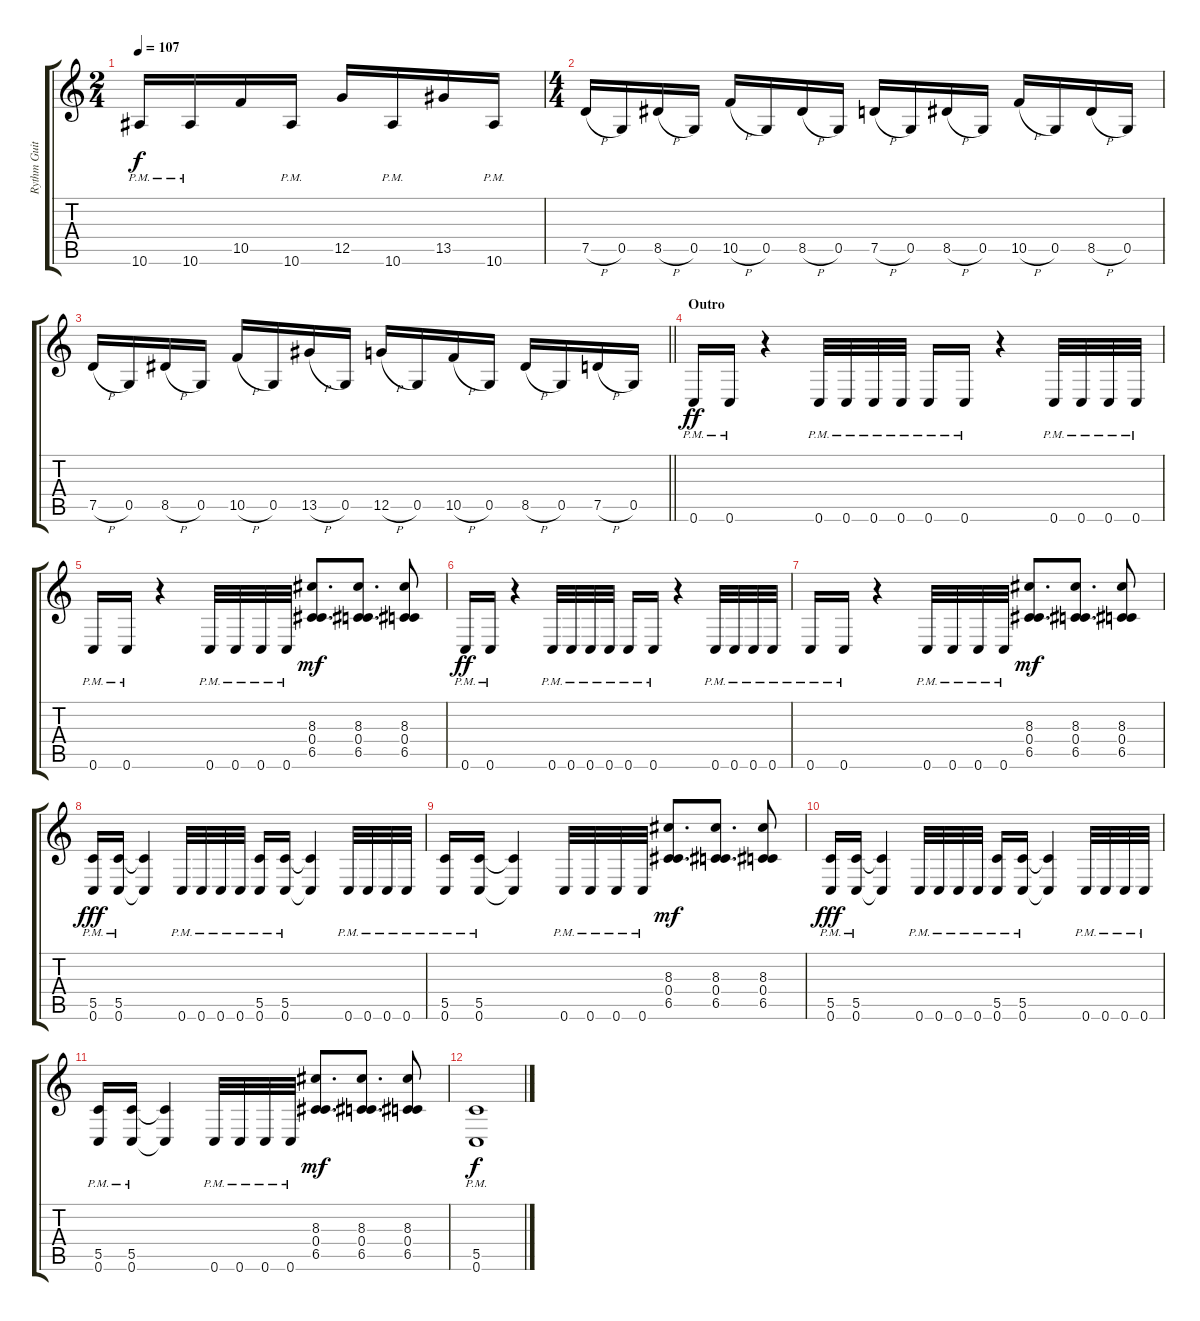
\track ("Rythm Guitar 1" "Rythm Guit") {instrument distortionguitar}
\staff {score tabs}
\tuning (D4 A3 F3 C3 G2 C2) {hide}
\ts (2 4)
\tempo 107
\clef g2
\ks c
10.6{pm}.16{dy f} 10.6{pm}.16 10.5.16 10.6{pm}.16 12.5.16 10.6{pm}.16 13.5.16 10.6{pm}.16 |
\ts (4 4)
7.5{h}.16 0.5.16 8.5{h}.16 0.5.16 10.5{h}.16 0.5.16 8.5{h}.16 0.5.16 7.5{h}.16 0.5.16 8.5{h}.16 0.5.16 10.5{h}.16 0.5.16 8.5{h}.16 0.5.16 |
\barLineRight lightlight
7.5{h}.16 0.5.16 8.5{h}.16 0.5.16 10.5{h}.16 0.5.16 13.5{h}.16 0.5.16 12.5{h}.16 0.5.16 10.5{h}.16 0.5.16 8.5{h}.16 0.5.16 7.5{h}.16 0.5.16 |
\section ("" "Outro")
0.6{pm}.16{dy ff} 0.6{pm}.16 r.4 0.6{pm}.32 0.6{pm}.32 0.6{pm}.32 0.6{pm}.32 0.6{pm}.16 0.6{pm}.16 r.4 0.6{pm}.32 0.6{pm}.32 0.6{pm}.32 0.6{pm}.32 |
0.6{pm}.16 0.6{pm}.16 r.4 0.6{pm}.32 0.6{pm}.32 0.6{pm}.32 0.6{pm}.32 (8.3 0.4 6.5).8{d dy mf} (8.3 0.4 6.5).8{d} (8.3 0.4 6.5).8 |
0.6{pm}.16{dy ff} 0.6{pm}.16 r.4 0.6{pm}.32 0.6{pm}.32 0.6{pm}.32 0.6{pm}.32 0.6{pm}.16 0.6{pm}.16 r.4 0.6{pm}.32 0.6{pm}.32 0.6{pm}.32 0.6{pm}.32 |
0.6{pm}.16 0.6{pm}.16 r.4 0.6{pm}.32 0.6{pm}.32 0.6{pm}.32 0.6{pm}.32 (8.3 0.4 6.5).8{d dy mf} (8.3 0.4 6.5).8{d} (8.3 0.4 6.5).8 |
(5.5{pm} 0.6{pm}).16{dy fff} (5.5{pm} 0.6{pm}).16 (5.5{t} 0.6{t}).4 0.6{pm}.32 0.6{pm}.32 0.6{pm}.32 0.6{pm}.32 (5.5 0.6{pm}).16 (5.5 0.6{pm}).16 (5.5{t} 0.6{t}).4 0.6{pm}.32 0.6{pm}.32 0.6{pm}.32 0.6{pm}.32 |
(5.5{pm} 0.6{pm}).16 (5.5{pm} 0.6{pm}).16 (5.5{t} 0.6{t}).4 0.6{pm}.32 0.6{pm}.32 0.6{pm}.32 0.6{pm}.32 (8.3 0.4 6.5).8{d dy mf} (8.3 0.4 6.5).8{d} (8.3 0.4 6.5).8 |
(5.5{pm} 0.6{pm}).16{dy fff} (5.5{pm} 0.6{pm}).16 (5.5{t} 0.6{t}).4 0.6{pm}.32 0.6{pm}.32 0.6{pm}.32 0.6{pm}.32 (5.5 0.6{pm}).16 (5.5 0.6{pm}).16 (5.5{t} 0.6{t}).4 0.6{pm}.32 0.6{pm}.32 0.6{pm}.32 0.6{pm}.32 |
(5.5{pm} 0.6{pm}).16 (5.5{pm} 0.6{pm}).16 (5.5{t} 0.6{t}).4 0.6{pm}.32 0.6{pm}.32 0.6{pm}.32 0.6{pm}.32 (8.3 0.4 6.5).8{d dy mf} (8.3 0.4 6.5).8{d} (8.3 0.4 6.5).8 |
(5.5{pm} 0.6{pm}).1{dy f}
